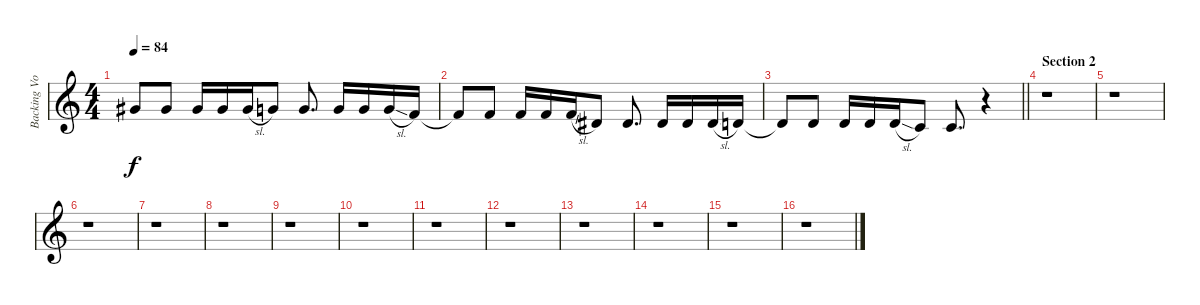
\track ("Backing Vocals" "Backing Vo") {instrument sopranosax}
\staff {score}
\tuning (E5 B4 G4 D4 A3 E3 B2) {hide}
\ts (4 4)
\tempo 84
\clef g2
\ks c
6.4.8{dy f} 6.4.8 6.4.16 6.4.16 6.4{sl}.16 5.4.8 5.4.8{d} 10.5.16 10.5.16 10.5{sl}.16 8.5.16 |
8.5{t}.8 8.5.8 8.5.16 8.5.16 8.5{sl}.16 6.5.8 6.5.8{d} 6.5.16 6.5.16 6.5{sl}.16 5.5.16 |
\barLineRight lightlight
5.5{t}.8 5.5.8 5.5.16 5.5.16 5.5{sl}.16 3.5.8 3.5.8{d} r.4 |
\section ("" "Section 2")
r.1 |
r.1 |
r.1 |
r.1 |
r.1 |
r.1 |
r.1 |
r.1 |
r.1 |
r.1 |
r.1 |
r.1 |
r.1
